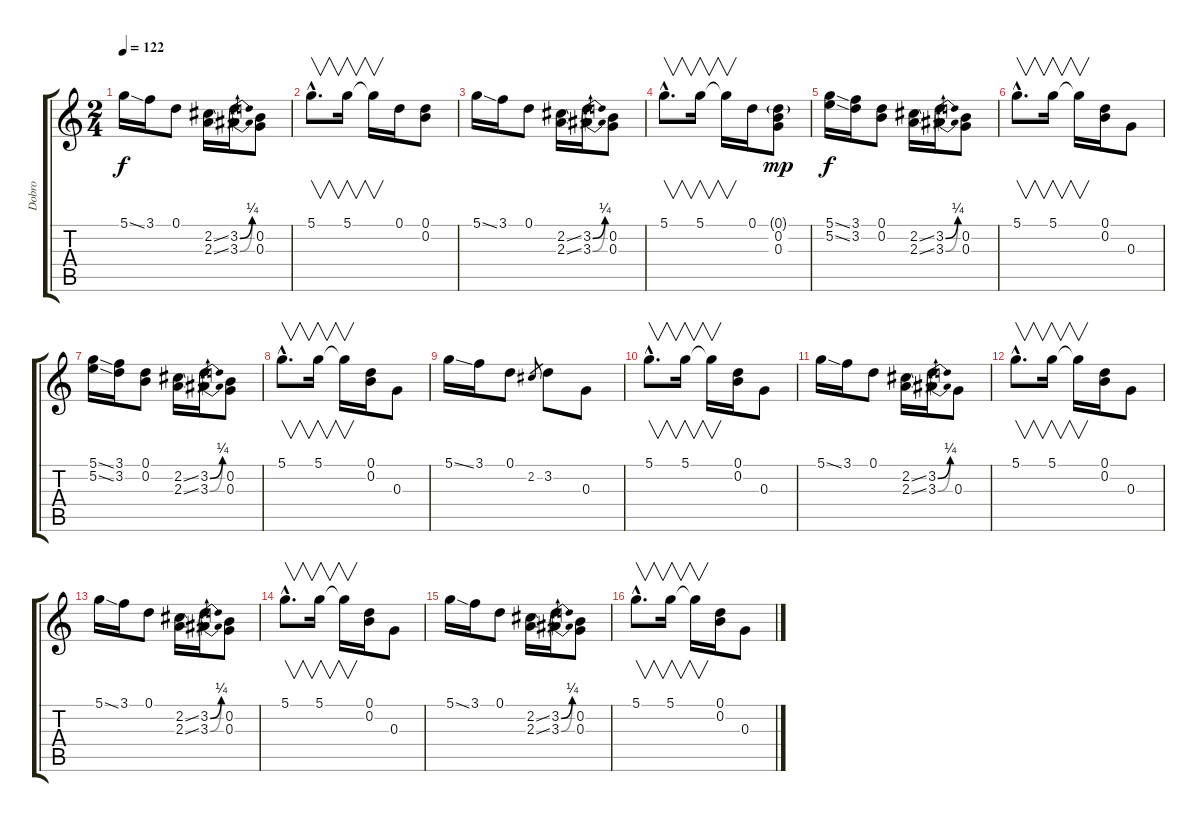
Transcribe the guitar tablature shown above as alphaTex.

\track ("Dobro" "Dobro") {instrument acousticguitarsteel}
\staff {score tabs}
\tuning (D4 B3 G3 D3 G2 D2) {hide}
\ts (2 4)
\tempo 122
\clef g2
\ks c
5.1{ss}.16{dy f} 3.1.16 0.1.8 (2.2{ss} 2.3{ss}).16 (3.2{be (bend 0 0 60 1)} 3.3{be (bend 0 0 60 1)}).16 (0.2 0.3).8 |
5.1{hac}.8{v d} 5.1.16{v} 5.1{t}.16{v} 0.1.16 (0.1 0.2).8 |
5.1{ss}.16 3.1.16 0.1.8 (2.2{ss} 2.3{ss}).16 (3.2{be (bend 0 0 60 1)} 3.3{be (bend 0 0 60 1)}).16 (0.2 0.3).8 |
5.1{hac}.8{v d} 5.1.16{v} 5.1{t}.16{v} 0.1.16 (0.1{g} 0.2 0.3).8{dy mp} |
(5.1{ss} 5.2{ss}).16{dy f} (3.1 3.2).16 (0.1 0.2).8 (2.2{ss} 2.3{ss}).16 (3.2{be (bend 0 0 60 1)} 3.3{be (bend 0 0 60 1)}).16 (0.2 0.3).8 |
5.1{hac}.8{v d} 5.1.16{v} 5.1{t}.16{v} (0.1 0.2).16 0.3.8 |
(5.1{ss} 5.2{ss}).16 (3.1 3.2).16 (0.1 0.2).8 (2.2{ss} 2.3{ss}).16 (3.2{be (bend 0 0 60 1)} 3.3{be (bend 0 0 60 1)}).16 (0.2 0.3).8 |
5.1{hac}.8{v d} 5.1.16{v} 5.1{t}.16{v} (0.1 0.2).16 0.3.8 |
5.1{ss}.16 3.1.16 0.1.8 2.2.8{gr} 3.2.8 0.3.8 |
5.1{hac}.8{v d} 5.1.16{v} 5.1{t}.16{v} (0.1 0.2).16 0.3.8 |
5.1{ss}.16 3.1.16 0.1.8 (2.2{ss} 2.3{ss}).16 (3.2{be (bend 0 0 60 1)} 3.3{be (bend 0 0 60 1)}).16 0.3.8 |
5.1{hac}.8{v d} 5.1.16{v} 5.1{t}.16{v} (0.1 0.2).16 0.3.8 |
5.1{ss}.16 3.1.16 0.1.8 (2.2{ss} 2.3{ss}).16 (3.2{be (bend 0 0 60 1)} 3.3{be (bend 0 0 60 1)}).16 (0.2 0.3).8 |
5.1{hac}.8{v d} 5.1.16{v} 5.1{t}.16{v} (0.1 0.2).16 0.3.8 |
5.1{ss}.16 3.1.16 0.1.8 (2.2{ss} 2.3{ss}).16 (3.2{be (bend 0 0 60 1)} 3.3{be (bend 0 0 60 1)}).16 (0.2 0.3).8 |
5.1{hac}.8{v d} 5.1.16{v} 5.1{t}.16{v} (0.1 0.2).16 0.3.8
